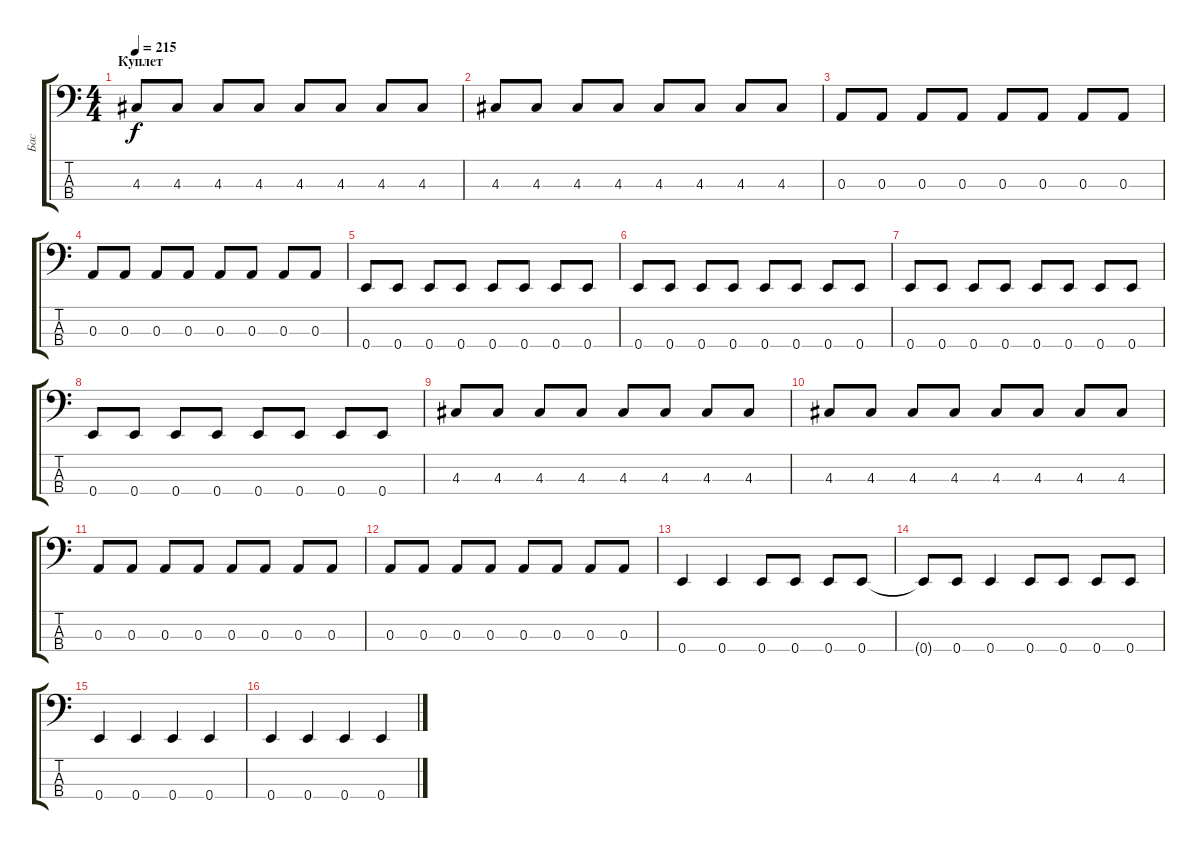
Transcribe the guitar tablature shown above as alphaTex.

\track ("Бас" "Бас") {instrument electricbassfinger}
\staff {score tabs}
\tuning (G2 D2 A1 E1) {hide}
\ts (4 4)
\section ("" "Куплет")
\tempo 215
\clef f4
\ks c
4.3.8{dy f} 4.3.8 4.3.8 4.3.8 4.3.8 4.3.8 4.3.8 4.3.8 |
4.3.8 4.3.8 4.3.8 4.3.8 4.3.8 4.3.8 4.3.8 4.3.8 |
0.3.8 0.3.8 0.3.8 0.3.8 0.3.8 0.3.8 0.3.8 0.3.8 |
0.3.8 0.3.8 0.3.8 0.3.8 0.3.8 0.3.8 0.3.8 0.3.8 |
0.4.8 0.4.8 0.4.8 0.4.8 0.4.8 0.4.8 0.4.8 0.4.8 |
0.4.8 0.4.8 0.4.8 0.4.8 0.4.8 0.4.8 0.4.8 0.4.8 |
0.4.8 0.4.8 0.4.8 0.4.8 0.4.8 0.4.8 0.4.8 0.4.8 |
0.4.8 0.4.8 0.4.8 0.4.8 0.4.8 0.4.8 0.4.8 0.4.8 |
4.3.8 4.3.8 4.3.8 4.3.8 4.3.8 4.3.8 4.3.8 4.3.8 |
4.3.8 4.3.8 4.3.8 4.3.8 4.3.8 4.3.8 4.3.8 4.3.8 |
0.3.8 0.3.8 0.3.8 0.3.8 0.3.8 0.3.8 0.3.8 0.3.8 |
0.3.8 0.3.8 0.3.8 0.3.8 0.3.8 0.3.8 0.3.8 0.3.8 |
0.4.4 0.4.4 0.4.8 0.4.8 0.4.8 0.4.8 |
0.4{t}.8 0.4.8 0.4.4 0.4.8 0.4.8 0.4.8 0.4.8 |
0.4.4 0.4.4 0.4.4 0.4.4 |
0.4.4 0.4.4 0.4.4 0.4.4
